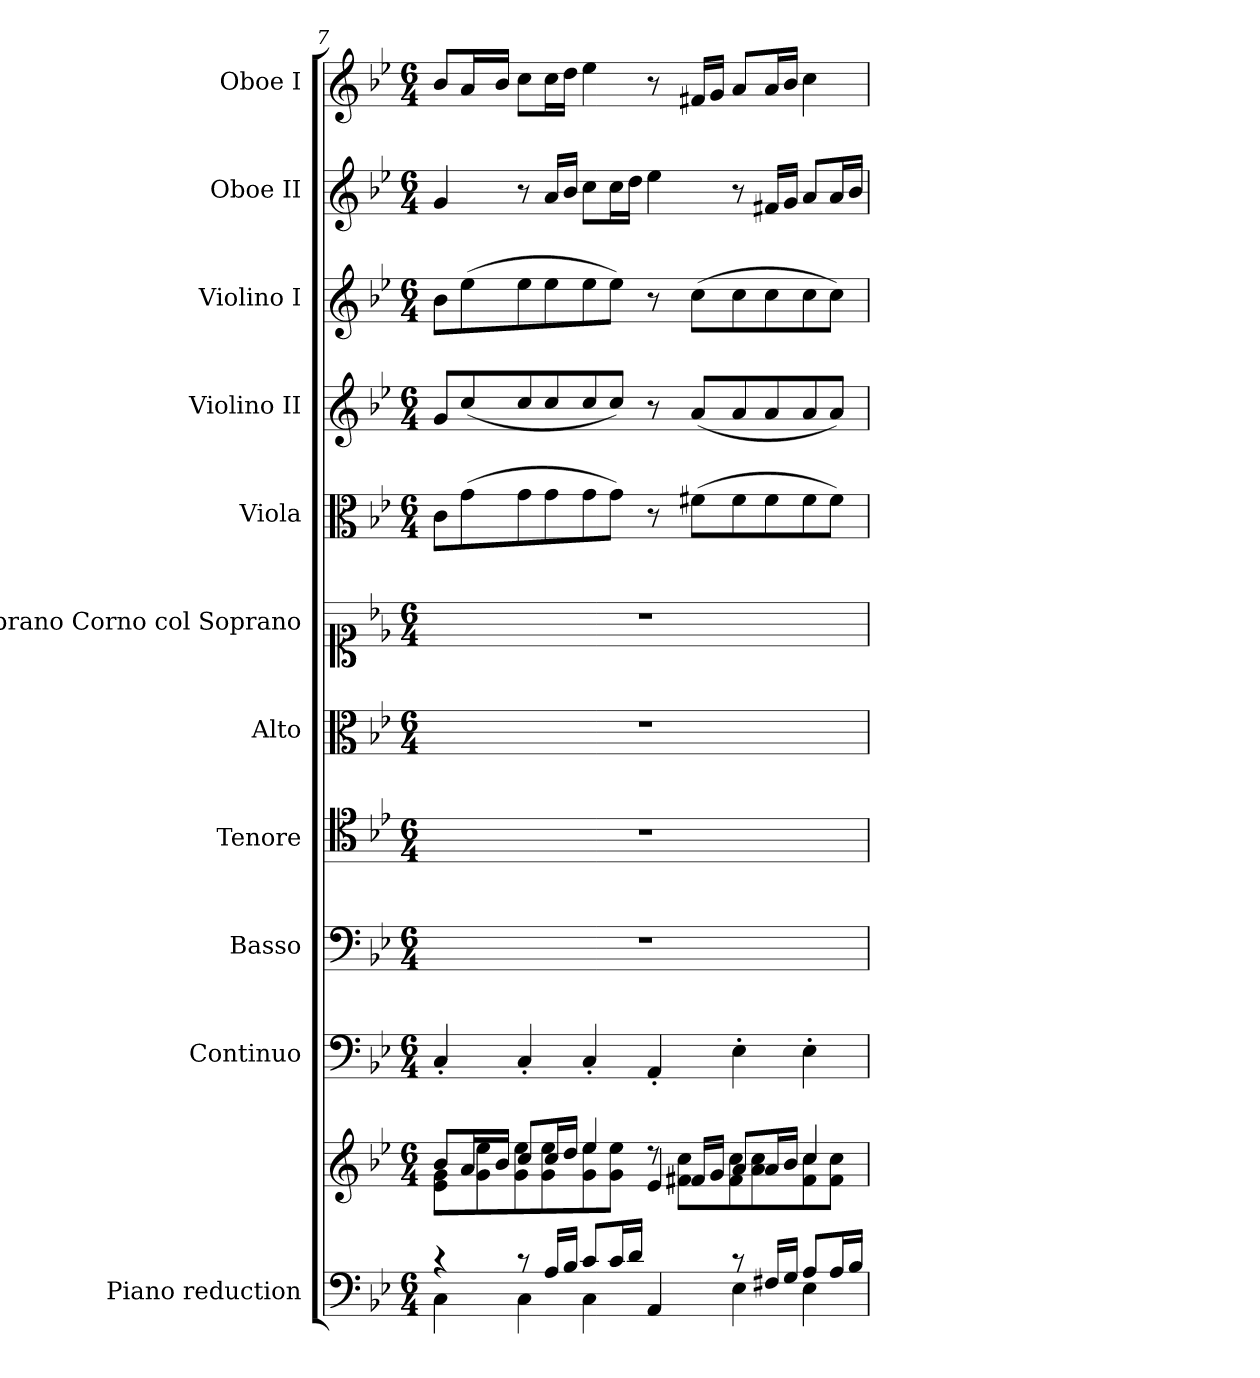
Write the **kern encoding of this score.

**kern	**kern	**kern	**kern	**kern	**kern	**kern	**kern	**kern	**kern	**kern	**kern
*part11	*part11	*part10	*part9	*part8	*part7	*part6	*part5	*part4	*part3	*part2	*part1
*staff12	*staff11	*staff10	*staff9	*staff8	*staff7	*staff6	*staff5	*staff4	*staff3	*staff2	*staff1
*I"Piano reduction	*	*I"Continuo	*I"Basso	*I"Tenore	*I"Alto	*I"Soprano Corno col Soprano	*I"Viola	*I"Violino II	*I"Violino I	*I"Oboe II	*I"Oboe I
*I'Pno	*	*	*	*	*	*	*I'Vla	*I'Vln	*I'Vln	*I'Ob	*I'Ob
!!LO:PB:g=z
*clefF4	*clefG2	*clefF4	*clefF4	*clefC4	*clefC3	*clefC1	*clefC3	*clefG2	*clefG2	*clefG2	*clefG2
*k[b-e-]	*k[b-e-]	*k[b-e-]	*k[b-e-]	*k[b-e-]	*k[b-e-]	*k[b-e-]	*k[b-e-]	*k[b-e-]	*k[b-e-]	*k[b-e-]	*k[b-e-]
*M6/4	*M6/4	*M6/4	*M6/4	*M6/4	*M6/4	*M6/4	*M6/4	*M6/4	*M6/4	*M6/4	*M6/4
=7	=7	=7	=7	=7	=7	=7	=7	=7	=7	=7	=7
*^	*^	*	*	*	*	*	*	*	*	*	*
*	*	*	*^	*	*	*	*	*	*	*	*	*	*
4r	4C\	8b-/L	8e-\ 8g\L	2.ryy	4C'/	1.r	1.r	1.r	1.r	8c\L	8g/L	8b-\L	4g/	8b-/L
.	.	16a/L	8g\ 8ee-\	.	.	.	.	.	.	(8g\	(8cc/	(8ee-\	.	16a/L
.	.	16b-/JJ	.	.	.	.	.	.	.	.	.	.	.	16b-/JJ
8r	4C\	8cc/L	8g\ 8ee-\	.	4C'/	.	.	.	.	8g\	8cc/	8ee-\	8r	8cc\L
16A/LL	.	16cc/L	8g\ 8ee-\	.	.	.	.	.	.	8g\	8cc/	8ee-\	16a/LL	16cc\L
16B-/JJ	.	16dd/JJ	.	.	.	.	.	.	.	.	.	.	16b-/JJ	16dd\JJ
8c/L	4C\	4ee-/	8g\ 8ee-\	.	4C'/	.	.	.	.	8g\	8cc/	8ee-\	8cc\L	4ee-\
16c/L	.	.	8g\ 8ee-\J	.	.	.	.	.	.	8g\J)	8cc/J)	8ee-\J)	16cc\L	.
16d/JJ	.	.	.	.	.	.	.	.	.	.	.	.	16dd\JJ	.
4ryy	4AA/	8r	8ryy	4e-/	4AA'/	.	.	.	.	8r	8r	8r	4ee-\	8r
.	.	16f#X/LL	8f#\ 8cc\L	.	.	.	.	.	.	(8f#X\L	(8a/L	(8cc\L	.	16f#X/LL
.	.	16g/JJ	.	.	.	.	.	.	.	.	.	.	.	16g/JJ
8r	4E-\	8a/L	8f#\ 8cc\	2ryy	4E-'\	.	.	.	.	8f#\	8a/	8cc\	8r	8a/L
16F#X/LL	.	16a/L	8a\ 8cc\	.	.	.	.	.	.	8f#\	8a/	8cc\	16f#X/LL	16a/L
16G/JJ	.	16b-/JJ	.	.	.	.	.	.	.	.	.	.	16g/JJ	16b-/JJ
8A/L	4E-\	4cc/	8f#\ 8cc\	.	4E-'\	.	.	.	.	8f#\	8a/	8cc\	8a/L	4cc\
16A/L	.	.	8f#\ 8cc\J	.	.	.	.	.	.	8f#\J)	8a/J)	8cc\J)	16a/L	.
16B-/JJ	.	.	.	.	.	.	.	.	.	.	.	.	16b-/JJ	.
*v	*v	*	*	*	*	*	*	*	*	*	*	*	*	*
*	*v	*v	*v	*	*	*	*	*	*	*	*	*	*
=	=	=	=	=	=	=	=	=	=	=	=
*-	*-	*-	*-	*-	*-	*-	*-	*-	*-	*-	*-
